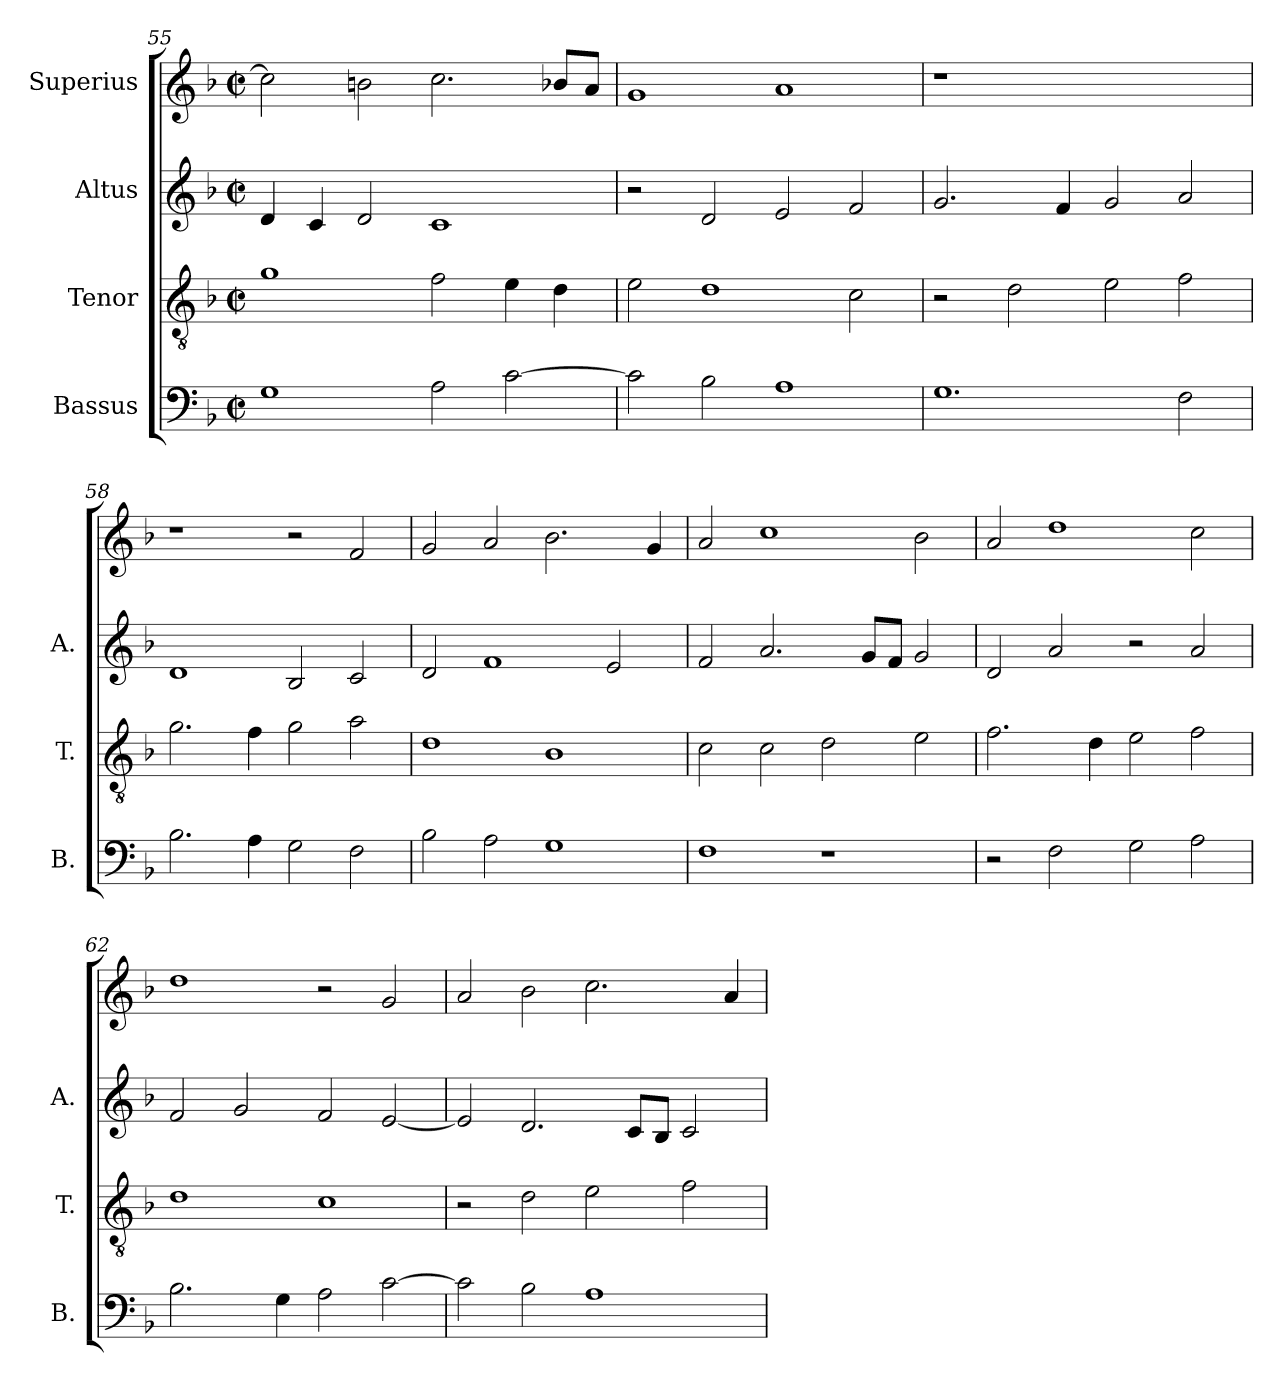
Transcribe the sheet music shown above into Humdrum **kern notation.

**kern	**kern	**kern	**kern
*part4	*part3	*part2	*part1
*staff4	*staff3	*staff2	*staff1
*I"Bassus	*I"Tenor	*I"Altus	*I"Superius
*I'B.	*I'T.	*I'A.	*
*clefF4	*clefGv2	*clefG2	*clefG2
*	*ITrd7c12	*	*
*k[b-]	*k[b-]	*k[b-]	*k[b-]
*F:	*F:	*F:	*F:
*M2/2	*M2/2	*M2/2	*M2/2
*met(c|)	*met(c|)	*met(c|)	*met(c|)
=55	=55	=55	=55
1Gi	1Gi	4di/	2cci\]
.	.	4ci/	.
.	.	2di/	2bni\
2Ai\	2Fi\	1ci	2.cci\
[>2ci\	4Ei\	.	.
.	4Di\	.	8b-i/L
.	.	.	8ai/J
=56	=56	=56	=56
2ci\]	2Ei\	2r	1gi
2B-i\	1Di	2di/	.
1Ai	.	2ei/	1ai
.	2Ci\	2fi/	.
=57	=57	=57	=57
!	!	!	!LO:N:vis=1
1.Gi	2r	2.gi/	1r
.	2Di\	.	.
.	.	4fi/	.
.	2Ei\	2gi/	1ryy
2Fi\	2Fi\	2ai/	.
!!LO:LB:g=z
=58	=58	=58	=58
2.B-i\	2.Gi\	1di	1r
4Ai\	4Fi\	.	.
2Gi\	2Gi\	2B-i/	2r
2Fi\	2Ai\	2ci/	2fi/
=59	=59	=59	=59
2B-i\	1Di	2di/	2gi/
2Ai\	.	1fi	2ai/
1Gi	1BB-i	.	2.b-i\
.	.	2ei/	.
.	.	.	4gi/
=60	=60	=60	=60
1Fi	2Ci\	2fi/	2ai/
.	2Ci\	2.ai/	1cci
1r	2Di\	.	.
.	.	8gi/L	.
.	.	8fi/J	.
.	2Ei\	2gi/	2b-i\
=61	=61	=61	=61
2r	2.Fi\	2di/	2ai/
2Fi\	.	2ai/	1ddi
.	4Di\	.	.
2Gi\	2Ei\	2r	.
2Ai\	2Fi\	2ai/	2cci\
=62	=62	=62	=62
2.B-i\	1Di	2fi/	1ddi
.	.	2gi/	.
4Gi\	.	.	.
2Ai\	1Ci	2fi/	2r
[>2ci\	.	[<2ei/	2gi/
!!LO:PB:g=z
=63	=63	=63	=63
2ci\]	2r	2ei/]	2ai/
2B-i\	2Di\	2.di/	2b-i\
1Ai	2Ei\	.	2.cci\
.	.	8ci/L	.
.	.	8B-i/J	.
.	2Fi\	2ci/	.
.	.	.	4ai/
=	=	=	=
*-	*-	*-	*-
